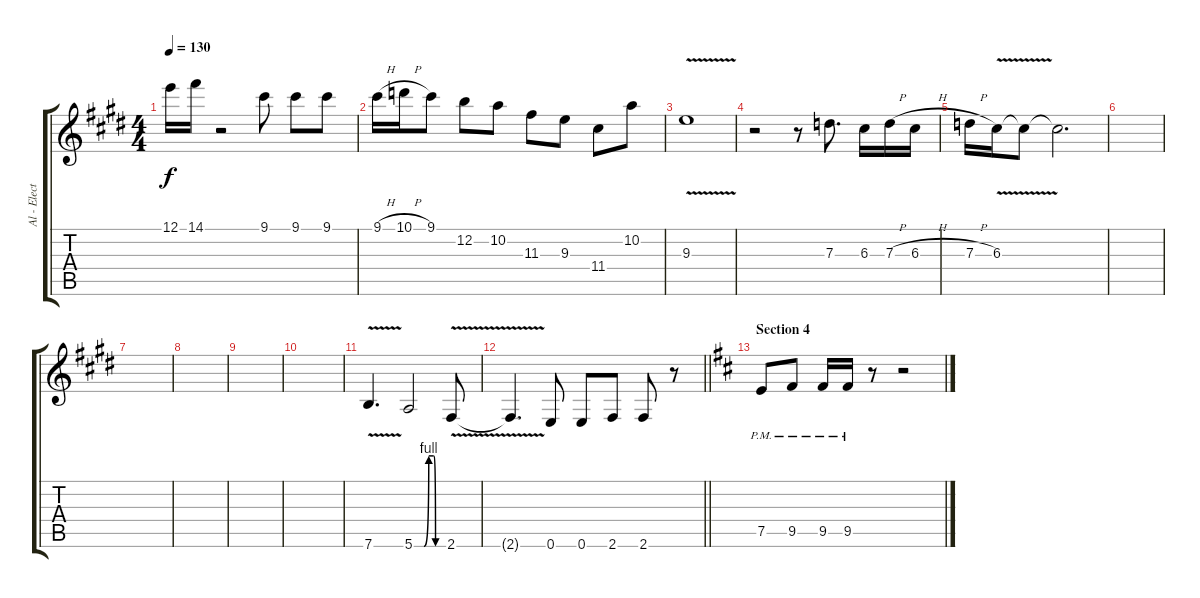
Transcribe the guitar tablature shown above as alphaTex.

\track ("Al - Electric Guitar" "Al - Elect") {instrument overdrivenguitar}
\staff {score tabs}
\tuning (E4 B3 G3 D3 A2 E2) {hide}
\ts (4 4)
\tempo 130
\clef g2
\ks e
12.1{t}.16{dy f} 14.1.16 r.2 9.1.8 9.1.8 9.1.8 |
9.1{h}.16 10.1{h}.16 9.1.8 12.2.8 10.2.8 11.3.8 9.3.8 11.4.8 10.2.8 |
9.3{v}.1 |
r.2 r.8 7.3.8{d} 6.3.16 7.3{h}.16 6.3{h}.16 |
7.3{h}.16 6.3{v}.16 6.3{t}.8 6.3{t}.2{d} |
|
|
|
|
|
7.6{v}.4{d} 5.6{be (custom 0 0 10 0 15 0 20 0 30 4 40 4 44 0 60 0)}.2 2.6{v}.8 |
\barLineRight lightlight
2.6{t}.4{d} 0.6.8 0.6.8 2.6.8 2.6.8 r.8 |
\section ("" "Section 4")
\ks d
7.5{pm}.8 9.5{pm}.8 9.5{pm}.16 9.5{pm}.16 r.8 r.2
